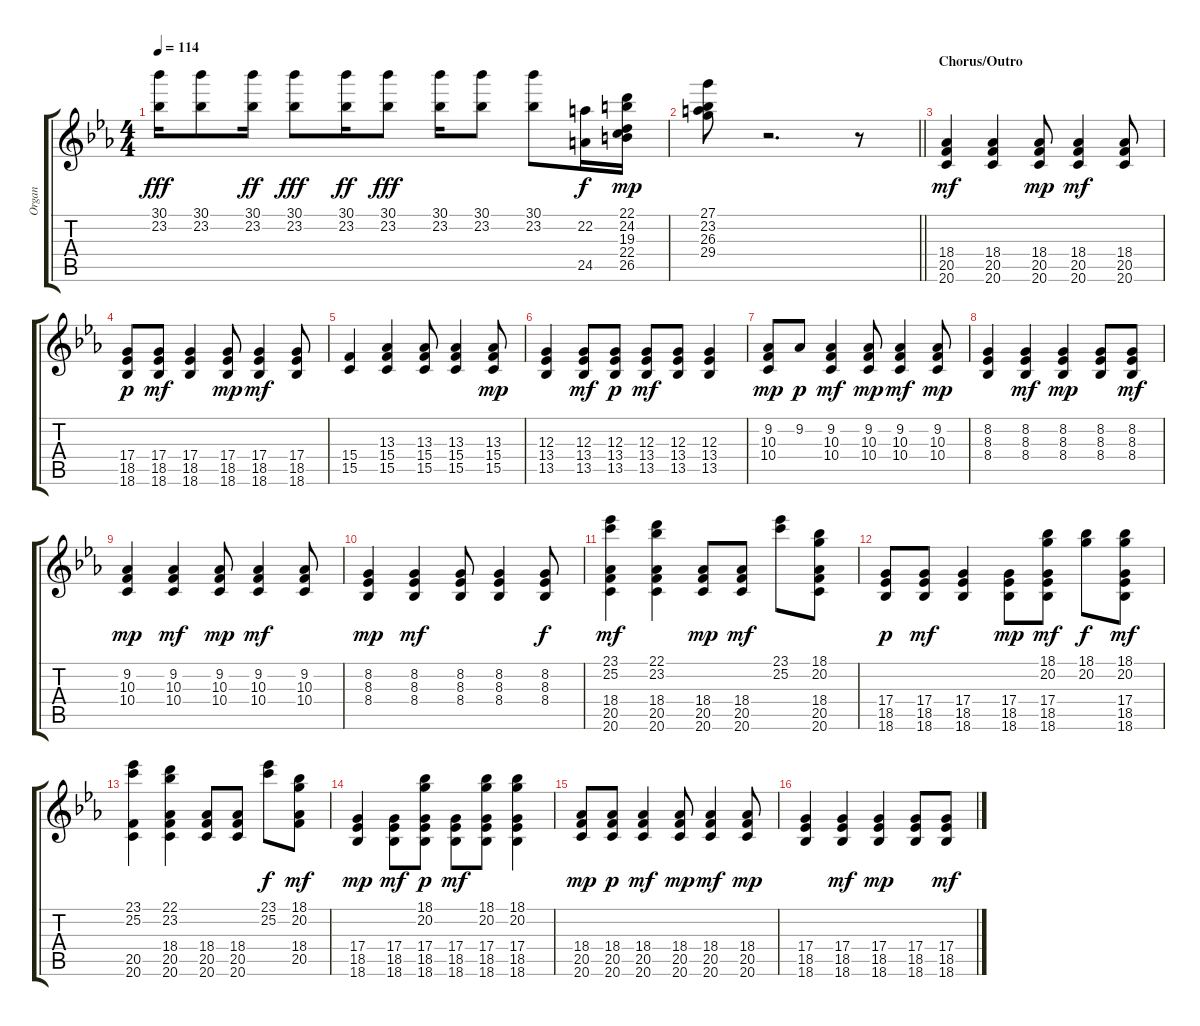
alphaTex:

\track ("Organ" "Organ") {instrument drawbarorgan}
\staff {score tabs}
\tuning (E4 B3 G3 D3 A2 E2) {hide}
\ts (4 4)
\tempo 114
\clef g2
\ks eb
(30.1 23.2).16{dy fff} (30.1 23.2).8 (30.1 23.2).16{dy ff} (30.1 23.2).8{dy fff} (30.1 23.2).16{dy ff} (30.1 23.2).8{dy fff} (30.1 23.2).16 (30.1 23.2).8 (30.1 23.2).8 (22.2 24.5).16{dy f} (22.1 24.2 19.3 22.4 26.5).16{dy mp} |
\barLineRight lightlight
(27.1 23.2 26.3 29.4).8 r.2{d} r.8 |
\section ("" "Chorus/Outro")
(18.4 20.5 20.6).4{dy mf} (18.4 20.5 20.6).4 (18.4 20.5 20.6).8{dy mp} (18.4 20.5 20.6).4{dy mf} (18.4 20.5 20.6).8 |
(17.4 18.5 18.6).8{dy p} (17.4 18.5 18.6).8{dy mf} (17.4 18.5 18.6).4 (17.4 18.5 18.6).8{dy mp} (17.4 18.5 18.6).4{dy mf} (17.4 18.5 18.6).8 |
(15.4 15.5).4 (13.3 15.4 15.5).4 (13.3 15.4 15.5).8 (13.3 15.4 15.5).4 (13.3 15.4 15.5).8{dy mp} |
(12.3 13.4 13.5).4 (12.3 13.4 13.5).8{dy mf} (12.3 13.4 13.5).8{dy p} (12.3 13.4 13.5).8{dy mf} (12.3 13.4 13.5).8 (12.3 13.4 13.5).4 |
(9.2 10.3 10.4).8{dy mp} 9.2.8{dy p} (9.2 10.3 10.4).4{dy mf} (9.2 10.3 10.4).8{dy mp} (9.2 10.3 10.4).4{dy mf} (9.2 10.3 10.4).8{dy mp} |
(8.2 8.3 8.4).4 (8.2 8.3 8.4).4{dy mf} (8.2 8.3 8.4).4{dy mp} (8.2 8.3 8.4).8 (8.2 8.3 8.4).8{dy mf} |
(9.2 10.3 10.4).4{dy mp} (9.2 10.3 10.4).4{dy mf} (9.2 10.3 10.4).8{dy mp} (9.2 10.3 10.4).4{dy mf} (9.2 10.3 10.4).8 |
(8.2 8.3 8.4).4{dy mp} (8.2 8.3 8.4).4{dy mf} (8.2 8.3 8.4).8 (8.2 8.3 8.4).4 (8.2 8.3 8.4).8{dy f} |
(23.1 25.2 18.4 20.5 20.6).4{dy mf} (22.1 23.2 18.4 20.5 20.6).4 (18.4 20.5 20.6).8{dy mp} (18.4 20.5 20.6).8{dy mf} (23.1 25.2).8 (18.1 20.2 18.4 20.5 20.6).8 |
(17.4 18.5 18.6).8{dy p} (17.4 18.5 18.6).8{dy mf} (17.4 18.5 18.6).4 (17.4 18.5 18.6).8{dy mp} (18.1 20.2 17.4 18.5 18.6).8{dy mf} (18.1 20.2).8{dy f} (18.1 20.2 17.4 18.5 18.6).8{dy mf} |
(23.1 25.2 20.5 20.6).4 (22.1 23.2 18.4 20.5 20.6).4 (18.4 20.5 20.6).8 (18.4 20.5 20.6).8 (23.1 25.2).8{dy f} (18.1 20.2 18.4 20.5).8{dy mf} |
(17.4 18.5 18.6).4{dy mp} (17.4 18.5 18.6).8{dy mf} (18.1 20.2 17.4 18.5 18.6).8{dy p} (17.4 18.5 18.6).8{dy mf} (18.1 20.2 17.4 18.5 18.6).8 (18.1 20.2 17.4 18.5 18.6).4 |
(18.4 20.5 20.6).8{dy mp} (18.4 20.5 20.6).8{dy p} (18.4 20.5 20.6).4{dy mf} (18.4 20.5 20.6).8{dy mp} (18.4 20.5 20.6).4{dy mf} (18.4 20.5 20.6).8{dy mp} |
(17.4 18.5 18.6).4 (17.4 18.5 18.6).4{dy mf} (17.4 18.5 18.6).4{dy mp} (17.4 18.5 18.6).8 (17.4 18.5 18.6).8{dy mf}
